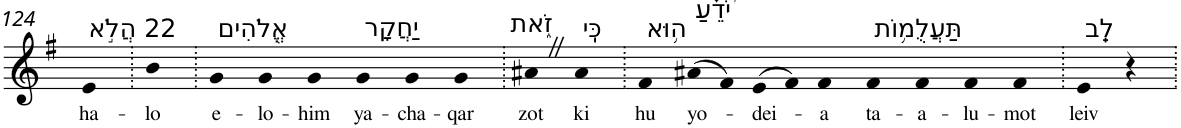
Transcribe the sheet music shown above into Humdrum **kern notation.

**kern	**text
*part1	*part1
*staff1	*staff1
*I"Piano	*
*I'Pno	*
!!LO:PB:g=z
*clefG2	*
*k[f#]	*
*G:	*
=124	=124
!LO:TX:a:t=22 הֲלֹ֣א	!
!	!LO:LY:b
4e	ha-
=125.	=125.
!	!LO:LY:b
4b	-lo
=126.	=126.
!LO:TX:a:t=אֱ֭לֹהִים	!
!	!LO:LY:b
4g	e-
!	!LO:LY:b
4g	-lo-
!	!LO:LY:b
4g	-him
!LO:TX:a:t=יַחֲקָר	!
!	!LO:LY:b
4g	ya-
!	!LO:LY:b
4g	-cha-
!	!LO:LY:b
4g	-qar
=127.	=127.
!LO:TX:a:t=זֹ֑את	!
!	!LO:LY:b
4a#XZ	zot
!LO:TX:a:t=כִּֽי	!
!	!LO:LY:b
4a#	ki
=128.	=128.
!LO:TX:a:t=ה֥וּא	!
!	!LO:LY:b
4f#	hu
!LO:TX:a:t=יֹ֝דֵ֗עַ	!
!	!LO:LY:b
(>8a#X	yo-
8f#)	.
!	!LO:LY:b
(>8e	-dei-
8f#)	.
!	!LO:LY:b
4f#	-a
!LO:TX:a:t=תַּעֲלֻמ֥וֹת	!
!	!LO:LY:b
4f#	ta-
!	!LO:LY:b
4f#	-a-
!	!LO:LY:b
4f#	-lu-
!	!LO:LY:b
4f#	-mot
=129.	=129.
!LO:TX:a:t=לֵֽב	!
!	!LO:LY:b
4e	leiv
4r	.
=.	=.
*-	*-
